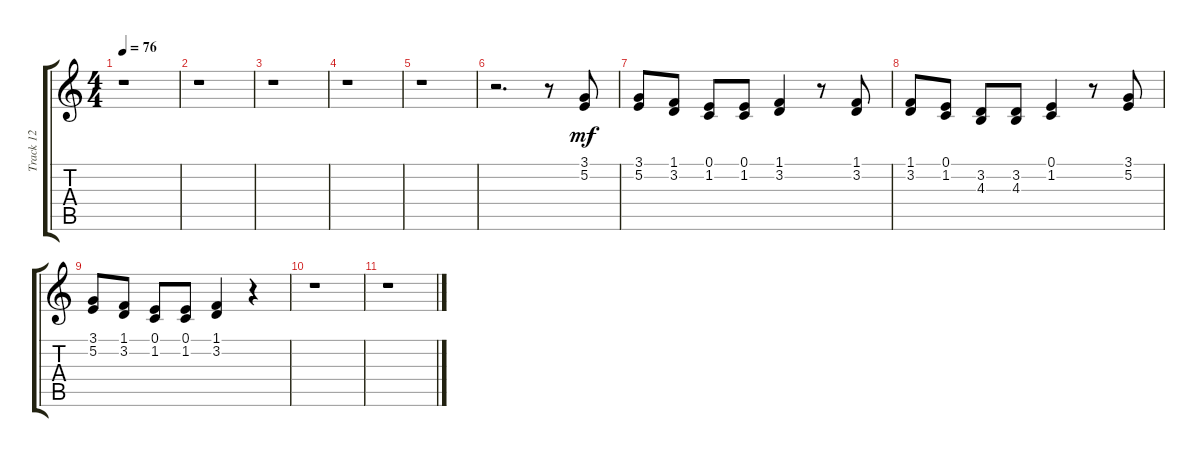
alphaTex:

\track ("Track 12" "Track 12") {instrument choiraahs}
\staff {score tabs}
\tuning (E4 B3 G3 D3 A2 E2) {hide}
\ts (4 4)
\tempo 76
\clef g2
\ks c
r.1{dy mf} |
r.1 |
r.1 |
r.1 |
r.1 |
r.2{d} r.8 (3.1 5.2).8 |
(3.1 5.2).8 (1.1 3.2).8 (0.1 1.2).8 (0.1 1.2).8 (1.1 3.2).4 r.8 (1.1 3.2).8 |
(1.1 3.2).8 (0.1 1.2).8 (3.2 4.3).8 (3.2 4.3).8 (0.1 1.2).4 r.8 (3.1 5.2).8 |
(3.1 5.2).8 (1.1 3.2).8 (0.1 1.2).8 (0.1 1.2).8 (1.1 3.2).4 r.4 |
r.1 |
r.1
